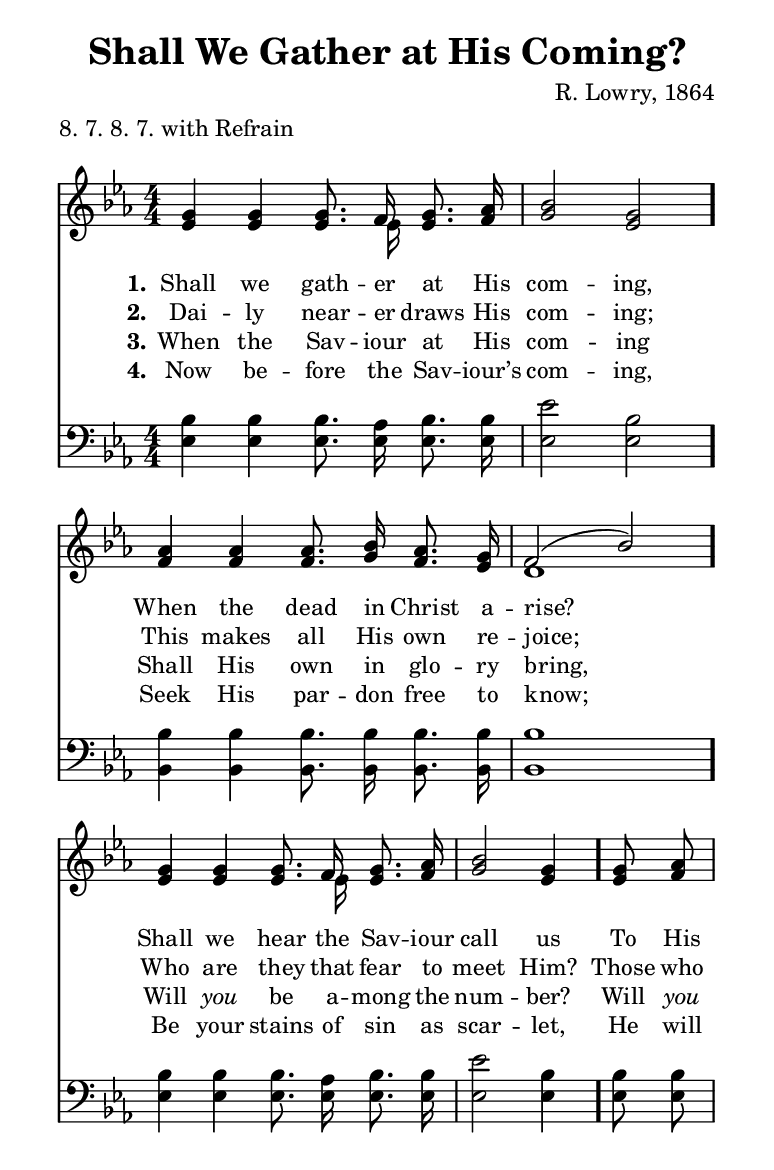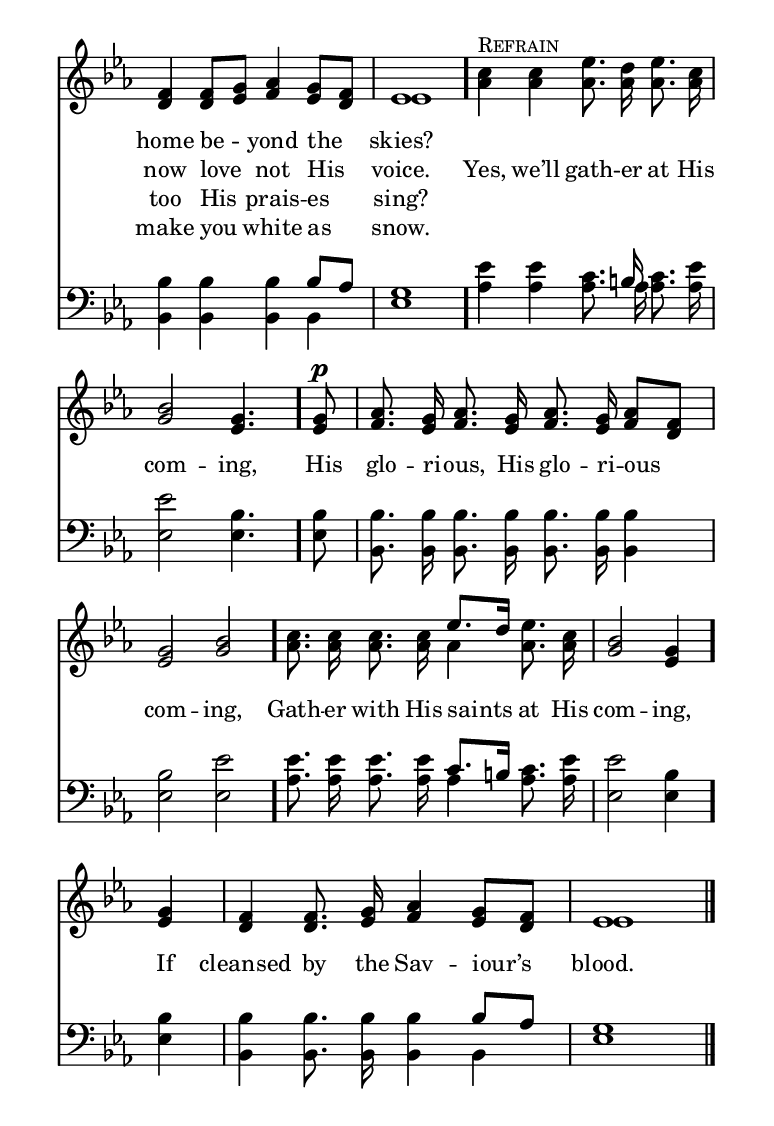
\include "common/global.ily"
\paper {
  \include "common/paper.ily"
}

\header{
  %gospel
  hymnnumber = "35"
  title = "Shall We Gather at His Coming?"
  tunename = "Beautiful River"
  meter = "8. 7. 8. 7. with Refrain"
  poet = ""
  composer = "R. Lowry, 1864"
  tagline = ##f
}

% for fermata in MIDI
ta = { \tempo 4=90 }
tb = { \tempo 4=45 }

patternAA = { c4 c4 c8. c16 c8. c16 | c2 c2   }
patternAB = { c4 c4 c8. c16 c8. c16 | c2( c2) }
patternAC = { c4 c4 c8. c16 c8. c16 | c1      }
patternAD = { c4 c4 c8. c16 c8. c16 | c2 c4   }
patternAE = { c4 c4 c8. c16 c8. c16 | c2 c4.  }

patternBA = { c8 c8 | c4 c8[ c8] c4 c8[ c8] | c1 }
patternBB = { c8 c8 | c4 c4      c4 c8[ c8] | c1 }
patternBC = { c8 c8 | c4 c4      c4 c4      | c1 }

patternCA = { c8 | c8. c16 c8. c16 c8. c16 c8[ c8] | c2 c2 }
patternCB = { c8 | c8. c16 c8. c16 c8. c16 c4      | c2 c2 }

patternDA = { c8. c16 c8. c16 c8.[ c16] c8. c16 | c2 c4 }
patternDB = { c8. c16 c8. c16 c4        c8. c16 | c2 c4 }

patternEA = { c4 | c4 c8. c16 c4 c8[ c8] | c1 }
patternEB = { c4 | c4 c8. c16 c4 c4      | c1 }

global = {
  \include "common/overrides.ily"
  \override Staff.TimeSignature.style = #'numbered
  \time 4/4
  \override Score.MetronomeMark.transparent = ##t % hide all fermata changes too
  \ta
  \key ees \major
  \autoBeamOff
}

notesSoprano = {
\global
\relative c'' {

  \changePitch \patternAA { g g g f g aes | bes g }
  \changePitch \patternAB { aes aes aes bes aes g | f bes }
  \changePitch \patternAD { g g g f g aes | bes g }
  \changePitch \patternBA { g aes | f f g aes g f | ees }

  << s^\markup { \small \caps "Refrain" }
  \changePitch \patternAE { c' c ees d ees c | bes g } >>
  \changePitch \patternCA { g^\markup { \dynamic p } | aes g aes g aes g aes f | g bes }
  \changePitch \patternDA { c c c c ees d ees c | bes g }
  \changePitch \patternEA { g | f f g aes g f | ees }

  \bar "|."

}
}

notesAlto = {
\global
\relative e' {

  \changePitch \patternAA { ees ees ees ees ees f | g ees }
  \changePitch \patternAC { f f f g f ees | d }
  \changePitch \patternAD { ees ees ees ees ees f | g ees }
  \changePitch \patternBA { ees f | d d ees f ees d | ees }

  \changePitch \patternAE { aes aes aes aes aes aes | g ees }
  \changePitch \patternCA { ees | f ees f ees f ees f d | ees g }
  \changePitch \patternDB { aes aes aes aes aes aes aes | g ees }
  \changePitch \patternEA { ees | d d ees f ees d | ees }

}
}

notesTenor = {
\global
\relative a {

  \changePitch \patternAA { bes bes bes aes bes bes | ees bes }
  \changePitch \patternAC { bes bes bes bes bes bes | bes }
  \changePitch \patternAD { bes bes bes aes bes bes | ees bes }
  \changePitch \patternBB { bes bes | bes bes bes bes aes | g }

  \changePitch \patternAE { ees' ees c b c ees | ees bes }
  \changePitch \patternCB { bes | bes bes bes bes bes bes bes | bes ees }
  \changePitch \patternDA { ees ees ees ees c b c ees | ees bes }
  \changePitch \patternEA { bes | bes bes bes bes bes aes | g }

}
}

notesBass = {
\global
\relative f {

  \changePitch \patternAA { ees ees ees ees ees ees | ees ees }
  \changePitch \patternAC { bes bes bes bes bes bes | bes }
  \changePitch \patternAD { ees ees ees ees ees ees | ees ees }
  \changePitch \patternBC { ees ees | bes bes bes bes | ees }

  \changePitch \patternAE { aes aes aes aes aes aes | ees ees }
  \changePitch \patternCB { ees | bes bes bes bes bes bes bes | ees ees }
  \changePitch \patternDB { aes aes aes aes aes aes aes | ees ees }
  \changePitch \patternEB { ees | bes bes bes bes bes | ees }

}
}

Refrain = \lyricmode {

Yes, we’ll gath -- er at His com -- ing, \bar "."
His glo -- ri -- ous, His glo -- ri -- ous com -- ing, \bar "."
Gath -- er with His saints at His com -- ing, \bar "."
If cleansed by the Sav -- iour’s blood. \bar "."

}

wordsA = \lyricmode {
\set stanza = "1."

Shall we gath -- er at His com -- ing, \bar "."
When the dead in Christ a -- rise? \bar "."
Shall we hear the Sav -- iour call us \bar "."
To His home be -- yond the skies? \bar "."

}

wordsB = \lyricmode {
\set stanza = "2."

Dai -- ly near -- er draws His com -- ing;
This makes all His own re -- joice;
Who are they that fear to meet Him?
Those who now love not His voice.

\Refrain

}

wordsC = \lyricmode {
\set stanza = "3."

When the Sav -- iour at His com -- ing
Shall His own in glo -- ry bring,
Will { \italicsOn } you { \italicsOff } be a -- mong the num -- ber?
Will { \italicsOn } you { \italicsOff } too His prais -- es sing?

}

wordsD = \lyricmode {
\set stanza = "4."

Now be -- fore the Sav -- iour’s com -- ing,
Seek His par -- don free to know;
Be your stains of sin as scar -- let,
He will make you white as snow.

}

\score {
  \context ChoirStaff <<
    \context Staff = upper <<
      \set Staff.autoBeaming = ##f
      \set ChoirStaff.systemStartDelimiter = #'SystemStartBar
      \set ChoirStaff.printPartCombineTexts = ##f
      \partcombine #'(2 . 9) \notesSoprano \notesAlto
      \context NullVoice = sopranos { \voiceOne << \notesSoprano >> }
      \context NullVoice = altos { \voiceTwo << \notesAlto >> }
      \context Lyrics = one   \lyricsto sopranos \wordsA
      \context Lyrics = two   \lyricsto sopranos \wordsB
      \context Lyrics = three \lyricsto sopranos \wordsC
      \context Lyrics = four  \lyricsto sopranos \wordsD
      %\context Lyrics = five  \lyricsto sopranos \wordsE
    >>
    \context Staff = men <<
      \set Staff.autoBeaming = ##f
      \clef bass
      \set ChoirStaff.printPartCombineTexts = ##f
      \partcombine #'(2 . 9) \notesTenor \notesBass
      \context NullVoice = tenors { \voiceOne << \notesTenor >> }
      \context NullVoice = basses { \voiceTwo << \notesBass >> }
    >>
  >>
  \layout {
    \include "common/layout.ily"
  }
  \midi{
    \include "common/midi.ily"
  }
}

%\markup { \fill-line { \column {
%  \line{ \bold 5 \column { \wordsE } } \combine \null \vspace #0.4
%  \line{ \bold 6 \column { \wordsF } } \combine \null \vspace #0.4
%  \line{ \bold 7 \column { \wordsG } } \combine \null \vspace #0.4
%  \line{ \bold 8 \column { \wordsH } } \combine \null \vspace #0.4
%} } }

\version "2.19.49"  % necessary for upgrading to future LilyPond versions.

% vi:set et ts=2 sw=2 ai nocindent syntax=lilypond:
